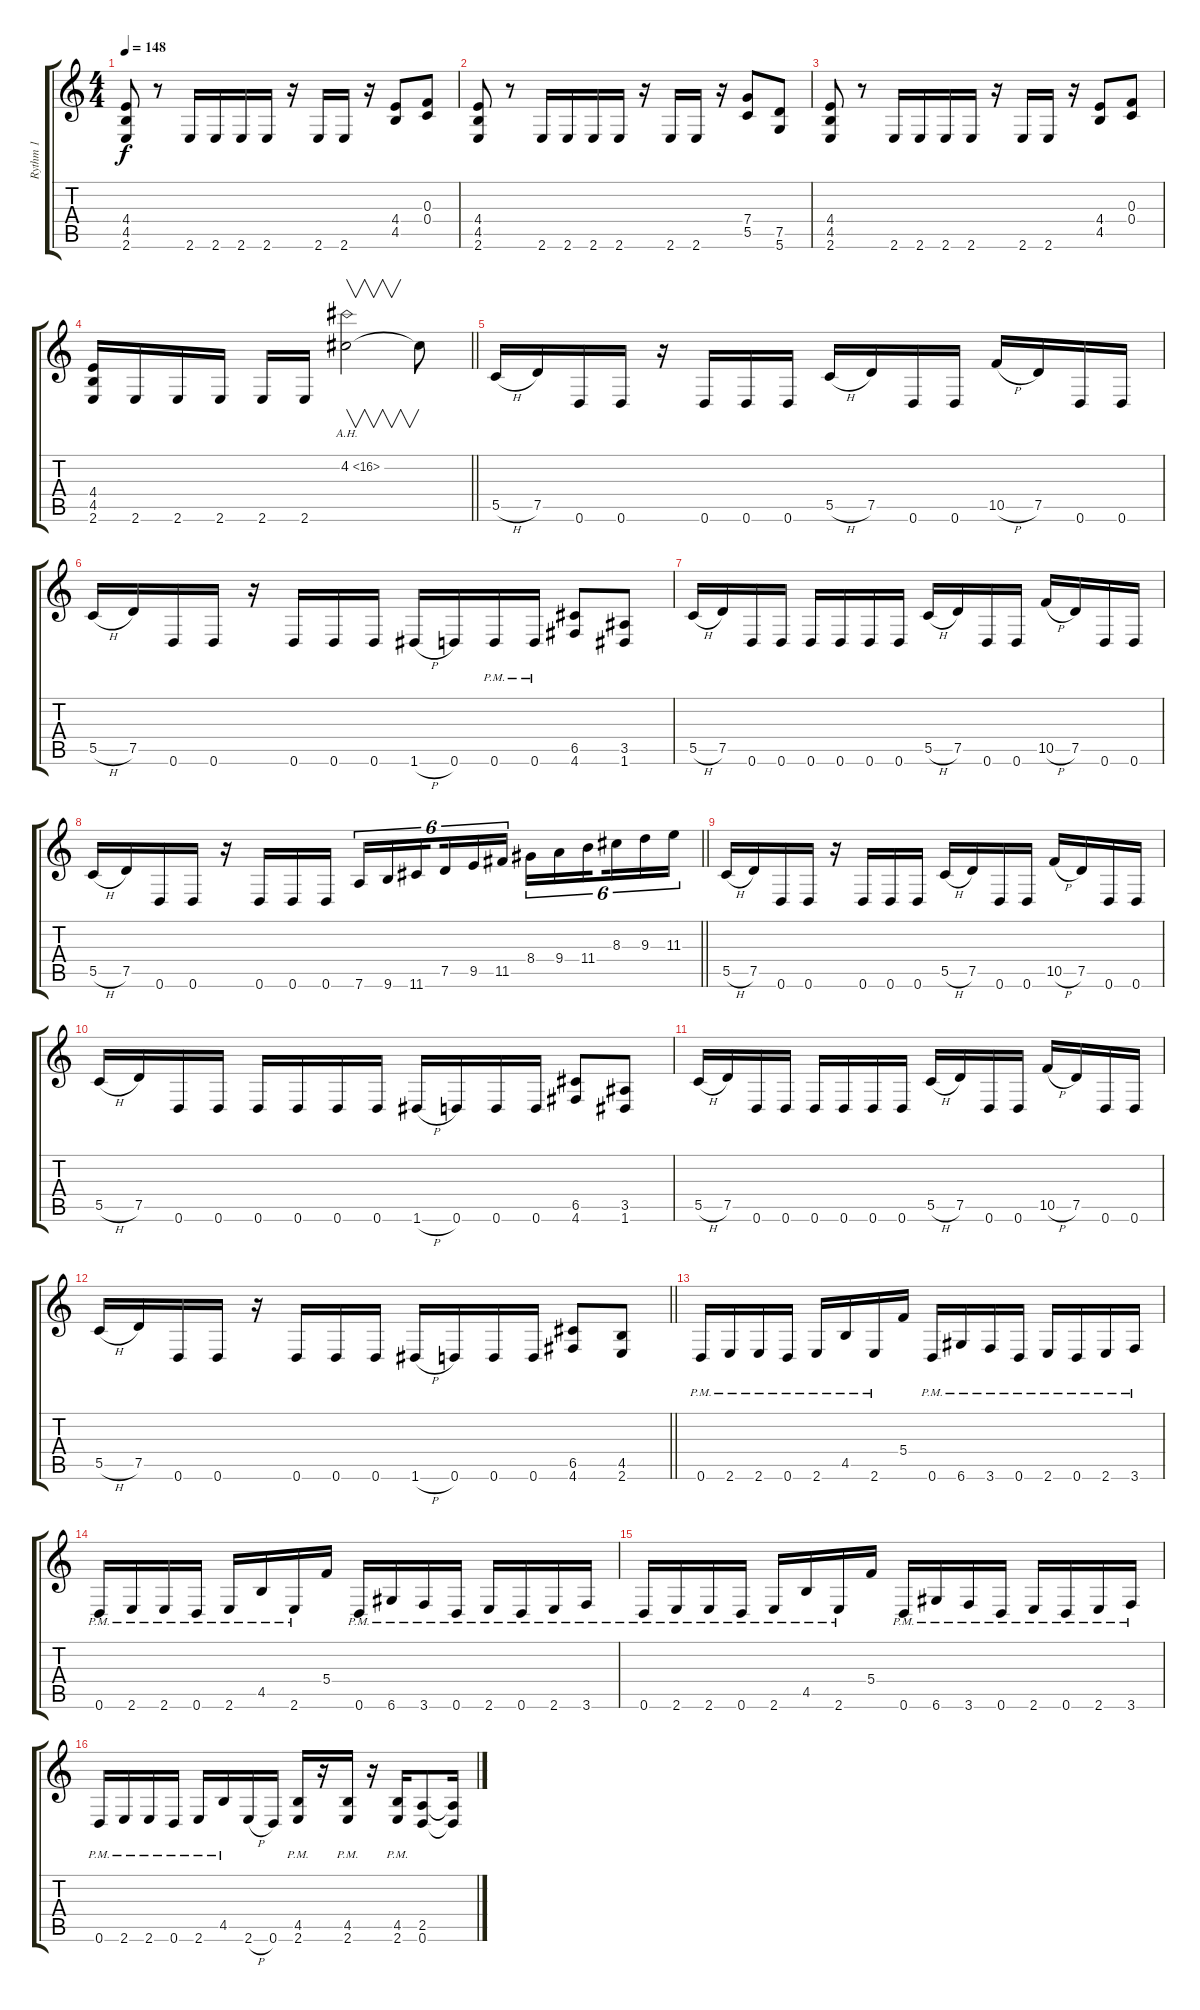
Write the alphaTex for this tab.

\track ("Rythm 1" "Rythm 1") {instrument overdrivenguitar}
\staff {score tabs}
\tuning (D4 A3 F3 C3 G2 D2) {hide}
\ts (4 4)
\tempo 148
\clef g2
\ks c
(4.4 4.5 2.6).8{dy f} r.8 2.6.16 2.6.16 2.6.16 2.6.16 r.16 2.6.16 2.6.16 r.16 (4.4 4.5).8 (0.3 0.4).8 |
(4.4 4.5 2.6).8 r.8 2.6.16 2.6.16 2.6.16 2.6.16 r.16 2.6.16 2.6.16 r.16 (7.4 5.5).8 (7.5 5.6).8 |
(4.4 4.5 2.6).8 r.8 2.6.16 2.6.16 2.6.16 2.6.16 r.16 2.6.16 2.6.16 r.16 (4.4 4.5).8 (0.3 0.4).8 |
\barLineRight lightlight
(4.4 4.5 2.6).16 2.6.16 2.6.16 2.6.16 2.6.16 2.6.16 4.2{ah 12}.2{v} 4.2{t}.8 |
\section ("" "")
5.5{h}.16 7.5.16 0.6.16 0.6.16 r.16 0.6.16 0.6.16 0.6.16 5.5{h}.16 7.5.16 0.6.16 0.6.16 10.5{h}.16 7.5.16 0.6.16 0.6.16 |
5.5{h}.16 7.5.16 0.6.16 0.6.16 r.16 0.6.16 0.6.16 0.6.16 1.6{h}.16 0.6.16 0.6{pm}.16 0.6{pm}.16 (6.5 4.6).8 (3.5 1.6).8 |
5.5{h}.16 7.5.16 0.6.16 0.6.16 0.6.16 0.6.16 0.6.16 0.6.16 5.5{h}.16 7.5.16 0.6.16 0.6.16 10.5{h}.16 7.5.16 0.6.16 0.6.16 |
\barLineRight lightlight
5.5{h}.16 7.5.16 0.6.16 0.6.16 r.16 0.6.16 0.6.16 0.6.16 7.6.16{tu (6 4)} 9.6.16{tu (6 4)} 11.6.16{tu (6 4) beam splitsecondary} 7.5.16{tu (6 4)} 9.5.16{tu (6 4)} 11.5.16{tu (6 4)} 8.4.16{tu (6 4)} 9.4.16{tu (6 4)} 11.4.16{tu (6 4) beam splitsecondary} 8.3.16{tu (6 4)} 9.3.16{tu (6 4)} 11.3.16{tu (6 4)} |
5.5{h}.16 7.5.16 0.6.16 0.6.16 r.16 0.6.16 0.6.16 0.6.16 5.5{h}.16 7.5.16 0.6.16 0.6.16 10.5{h}.16 7.5.16 0.6.16 0.6.16 |
5.5{h}.16 7.5.16 0.6.16 0.6.16 0.6.16 0.6.16 0.6.16 0.6.16 1.6{h}.16 0.6.16 0.6.16 0.6.16 (6.5 4.6).8 (3.5 1.6).8 |
5.5{h}.16 7.5.16 0.6.16 0.6.16 0.6.16 0.6.16 0.6.16 0.6.16 5.5{h}.16 7.5.16 0.6.16 0.6.16 10.5{h}.16 7.5.16 0.6.16 0.6.16 |
\barLineRight lightlight
5.5{h}.16 7.5.16 0.6.16 0.6.16 r.16 0.6.16 0.6.16 0.6.16 1.6{h}.16 0.6.16 0.6.16 0.6.16 (6.5 4.6).8 (4.5 2.6).8 |
\section ("" "")
0.6{pm}.16 2.6{pm}.16 2.6{pm}.16 0.6{pm}.16 2.6{pm}.16 4.5{pm}.16 2.6{pm}.16 5.4.16 0.6{pm}.16 6.6{pm}.16 3.6{pm}.16 0.6{pm}.16 2.6{pm}.16 0.6{pm}.16 2.6{pm}.16 3.6{pm}.16 |
0.6{pm}.16 2.6{pm}.16 2.6{pm}.16 0.6{pm}.16 2.6{pm}.16 4.5{pm}.16 2.6{pm}.16 5.4.16 0.6{pm}.16 6.6{pm}.16 3.6{pm}.16 0.6{pm}.16 2.6{pm}.16 0.6{pm}.16 2.6{pm}.16 3.6{pm}.16 |
0.6{pm}.16 2.6{pm}.16 2.6{pm}.16 0.6{pm}.16 2.6{pm}.16 4.5{pm}.16 2.6{pm}.16 5.4.16 0.6{pm}.16 6.6{pm}.16 3.6{pm}.16 0.6{pm}.16 2.6{pm}.16 0.6{pm}.16 2.6{pm}.16 3.6{pm}.16 |
0.6{pm}.16 2.6{pm}.16 2.6{pm}.16 0.6{pm}.16 2.6{pm}.16 4.5{pm}.16 2.6{h}.16 0.6.16 (4.5{pm} 2.6{pm}).16 r.16 (4.5{pm} 2.6{pm}).16 r.16 (4.5{pm} 2.6{pm}).16 (2.5 0.6).8 (2.5{t} 0.6{t}).16
